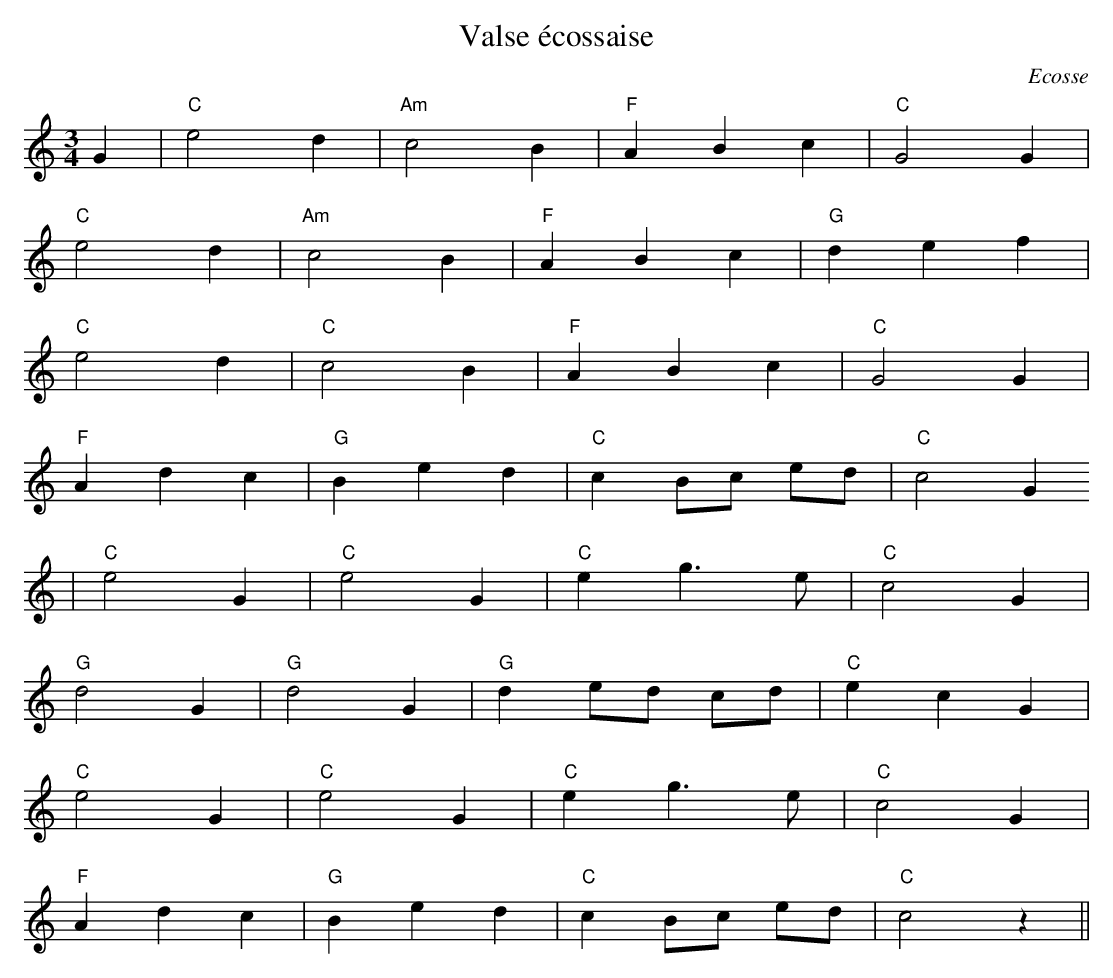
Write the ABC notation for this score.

X:1
T:Valse écossaise
C:Ecosse
M:3/4
L:1/4
K:C
G|"C"e2d|"Am"c2B|"F"ABc|"C"G2G|
"C"e2d|"Am"c2B|"F"ABc|"G"def|
"C"e2d|"C"c2B|"F"ABc|"C"G2G|
"F"Adc|"G"Bed|"C"c B/c/ e/d/|"C"c2G
|"C"e2G|"C"e2G|"C"eg>e|"C"c2G|
"G"d2G|"G"d2G|"G"d e/d/ c/d/|"C"e c G|
"C"e2G|"C"e2G|"C"eg>e|"C"c2G|
"F"Adc|"G"Bed|"C"c B/c/ e/d/|"C"c2z||
